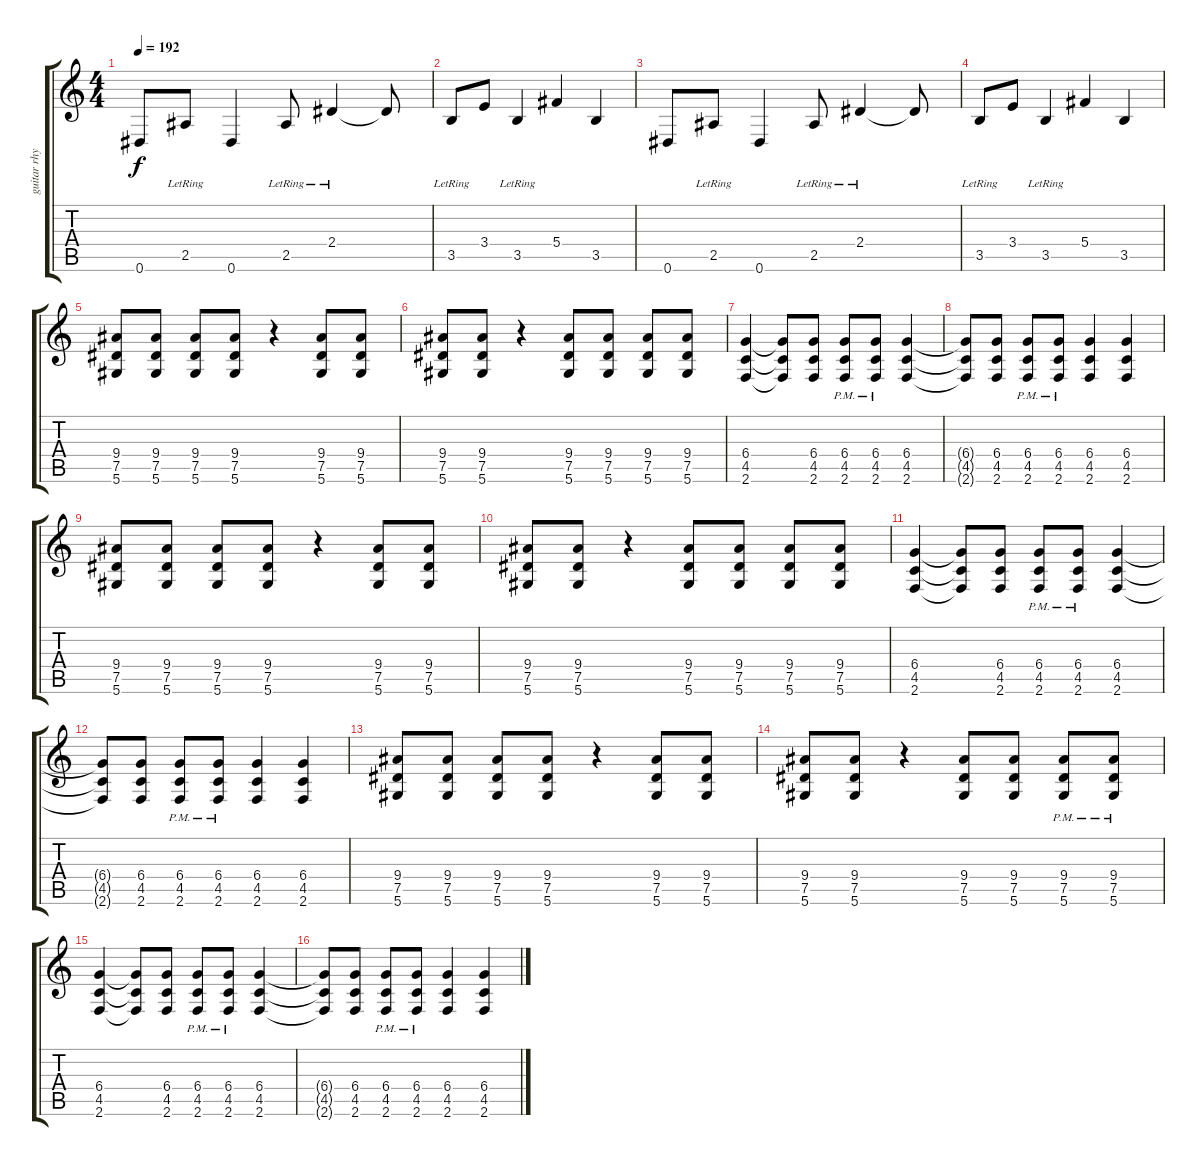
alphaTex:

\track ("guitar rhythm 1" "guitar rhy") {instrument distortionguitar}
\staff {score tabs}
\tuning (Eb4 Bb3 Gb3 Db3 Ab2 Eb2) {hide}
\ts (4 4)
\tempo 192
\clef g2
\ks c
0.6.8{dy f} 2.5{lr}.8 0.6.4 2.5{lr}.8 2.4{lr}.4 2.4{t}.8 |
3.5{lr}.8 3.4.8 3.5{lr}.4 5.4.4 3.5.4 |
0.6.8 2.5{lr}.8 0.6.4 2.5{lr}.8 2.4{lr}.4 2.4{t}.8 |
3.5{lr}.8 3.4.8 3.5{lr}.4 5.4.4 3.5.4 |
(9.4 7.5 5.6).8 (9.4 7.5 5.6).8 (9.4 7.5 5.6).8 (9.4 7.5 5.6).8 r.4 (9.4 7.5 5.6).8 (9.4 7.5 5.6).8 |
(9.4 7.5 5.6).8 (9.4 7.5 5.6).8 r.4 (9.4 7.5 5.6).8 (9.4 7.5 5.6).8 (9.4 7.5 5.6).8 (9.4 7.5 5.6).8 |
(6.4 4.5 2.6).4 (6.4{t} 4.5{t} 2.6{t}).8 (6.4 4.5 2.6).8 (6.4{pm} 4.5{pm} 2.6{pm}).8 (6.4{pm} 4.5{pm} 2.6{pm}).8 (6.4 4.5 2.6).4 |
(6.4{t} 4.5{t} 2.6{t}).8 (6.4 4.5 2.6).8 (6.4{pm} 4.5{pm} 2.6{pm}).8 (6.4{pm} 4.5{pm} 2.6{pm}).8 (6.4 4.5 2.6).4 (6.4 4.5 2.6).4 |
(9.4 7.5 5.6).8 (9.4 7.5 5.6).8 (9.4 7.5 5.6).8 (9.4 7.5 5.6).8 r.4 (9.4 7.5 5.6).8 (9.4 7.5 5.6).8 |
(9.4 7.5 5.6).8 (9.4 7.5 5.6).8 r.4 (9.4 7.5 5.6).8 (9.4 7.5 5.6).8 (9.4 7.5 5.6).8 (9.4 7.5 5.6).8 |
(6.4 4.5 2.6).4 (6.4{t} 4.5{t} 2.6{t}).8 (6.4 4.5 2.6).8 (6.4{pm} 4.5{pm} 2.6{pm}).8 (6.4{pm} 4.5{pm} 2.6{pm}).8 (6.4 4.5 2.6).4 |
(6.4{t} 4.5{t} 2.6{t}).8 (6.4 4.5 2.6).8 (6.4{pm} 4.5{pm} 2.6{pm}).8 (6.4{pm} 4.5{pm} 2.6{pm}).8 (6.4 4.5 2.6).4 (6.4 4.5 2.6).4 |
(9.4 7.5 5.6).8 (9.4 7.5 5.6).8 (9.4 7.5 5.6).8 (9.4 7.5 5.6).8 r.4 (9.4 7.5 5.6).8 (9.4 7.5 5.6).8 |
(9.4 7.5 5.6).8 (9.4 7.5 5.6).8 r.4 (9.4 7.5 5.6).8 (9.4 7.5 5.6).8 (9.4{pm} 7.5{pm} 5.6{pm}).8 (9.4{pm} 7.5{pm} 5.6{pm}).8 |
(6.4 4.5 2.6).4 (6.4{t} 4.5{t} 2.6{t}).8 (6.4 4.5 2.6).8 (6.4{pm} 4.5{pm} 2.6{pm}).8 (6.4{pm} 4.5{pm} 2.6{pm}).8 (6.4 4.5 2.6).4 |
(6.4{t} 4.5{t} 2.6{t}).8 (6.4 4.5 2.6).8 (6.4{pm} 4.5{pm} 2.6{pm}).8 (6.4{pm} 4.5{pm} 2.6{pm}).8 (6.4 4.5 2.6).4 (6.4 4.5 2.6).4
